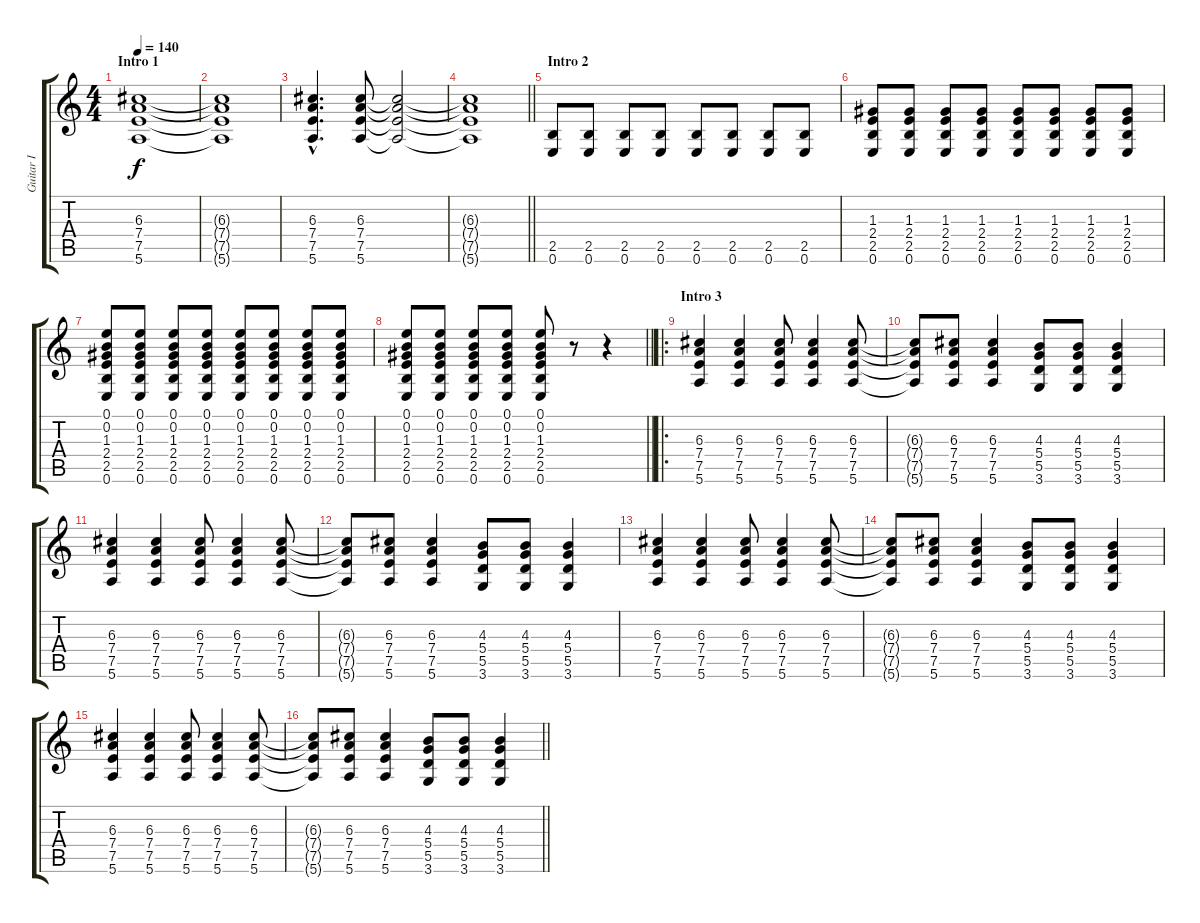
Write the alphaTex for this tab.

\track ("Guitar I" "Guitar I") {instrument distortionguitar}
\staff {score tabs}
\tuning (E4 B3 G3 D3 A2 E2) {hide}
\ts (4 4)
\section ("" "Intro 1")
\tempo 140
\clef g2
\ks c
(6.3 7.4 7.5 5.6).1{dy f instrument distortionguitar} |
(6.3{t} 7.4{t} 7.5{t} 5.6{t}).1 |
(6.3{hac} 7.4{hac} 7.5{hac} 5.6{hac}).4{d} (6.3 7.4 7.5 5.6).8 (6.3{t} 7.4{t} 7.5{t} 5.6{t}).2 |
\barLineRight lightlight
(6.3{t} 7.4{t} 7.5{t} 5.6{t}).1 |
\section ("" "Intro 2")
(2.5 0.6).8 (2.5 0.6).8 (2.5 0.6).8 (2.5 0.6).8 (2.5 0.6).8 (2.5 0.6).8 (2.5 0.6).8 (2.5 0.6).8 |
(1.3 2.4 2.5 0.6).8 (1.3 2.4 2.5 0.6).8 (1.3 2.4 2.5 0.6).8 (1.3 2.4 2.5 0.6).8 (1.3 2.4 2.5 0.6).8 (1.3 2.4 2.5 0.6).8 (1.3 2.4 2.5 0.6).8 (1.3 2.4 2.5 0.6).8 |
(0.1 0.2 1.3 2.4 2.5 0.6).8 (0.1 0.2 1.3 2.4 2.5 0.6).8 (0.1 0.2 1.3 2.4 2.5 0.6).8 (0.1 0.2 1.3 2.4 2.5 0.6).8 (0.1 0.2 1.3 2.4 2.5 0.6).8 (0.1 0.2 1.3 2.4 2.5 0.6).8 (0.1 0.2 1.3 2.4 2.5 0.6).8 (0.1 0.2 1.3 2.4 2.5 0.6).8 |
\barLineRight lightlight
(0.1 0.2 1.3 2.4 2.5 0.6).8 (0.1 0.2 1.3 2.4 2.5 0.6).8 (0.1 0.2 1.3 2.4 2.5 0.6).8 (0.1 0.2 1.3 2.4 2.5 0.6).8 (0.1 0.2 1.3 2.4 2.5 0.6).8 r.8 r.4 |
\ro
\section ("" "Intro 3")
(6.3 7.4 7.5 5.6).4 (6.3 7.4 7.5 5.6).4 (6.3 7.4 7.5 5.6).8 (6.3 7.4 7.5 5.6).4 (6.3 7.4 7.5 5.6).8 |
(6.3{t} 7.4{t} 7.5{t} 5.6{t}).8 (6.3 7.4 7.5 5.6).8 (6.3 7.4 7.5 5.6).4 (4.3 5.4 5.5 3.6).8 (4.3 5.4 5.5 3.6).8 (4.3 5.4 5.5 3.6).4 |
(6.3 7.4 7.5 5.6).4 (6.3 7.4 7.5 5.6).4 (6.3 7.4 7.5 5.6).8 (6.3 7.4 7.5 5.6).4 (6.3 7.4 7.5 5.6).8 |
(6.3{t} 7.4{t} 7.5{t} 5.6{t}).8 (6.3 7.4 7.5 5.6).8 (6.3 7.4 7.5 5.6).4 (4.3 5.4 5.5 3.6).8 (4.3 5.4 5.5 3.6).8 (4.3 5.4 5.5 3.6).4 |
(6.3 7.4 7.5 5.6).4 (6.3 7.4 7.5 5.6).4 (6.3 7.4 7.5 5.6).8 (6.3 7.4 7.5 5.6).4 (6.3 7.4 7.5 5.6).8 |
(6.3{t} 7.4{t} 7.5{t} 5.6{t}).8 (6.3 7.4 7.5 5.6).8 (6.3 7.4 7.5 5.6).4 (4.3 5.4 5.5 3.6).8 (4.3 5.4 5.5 3.6).8 (4.3 5.4 5.5 3.6).4 |
(6.3 7.4 7.5 5.6).4 (6.3 7.4 7.5 5.6).4 (6.3 7.4 7.5 5.6).8 (6.3 7.4 7.5 5.6).4 (6.3 7.4 7.5 5.6).8 |
\barLineRight lightlight
(6.3{t} 7.4{t} 7.5{t} 5.6{t}).8 (6.3 7.4 7.5 5.6).8 (6.3 7.4 7.5 5.6).4 (4.3 5.4 5.5 3.6).8 (4.3 5.4 5.5 3.6).8 (4.3 5.4 5.5 3.6).4
